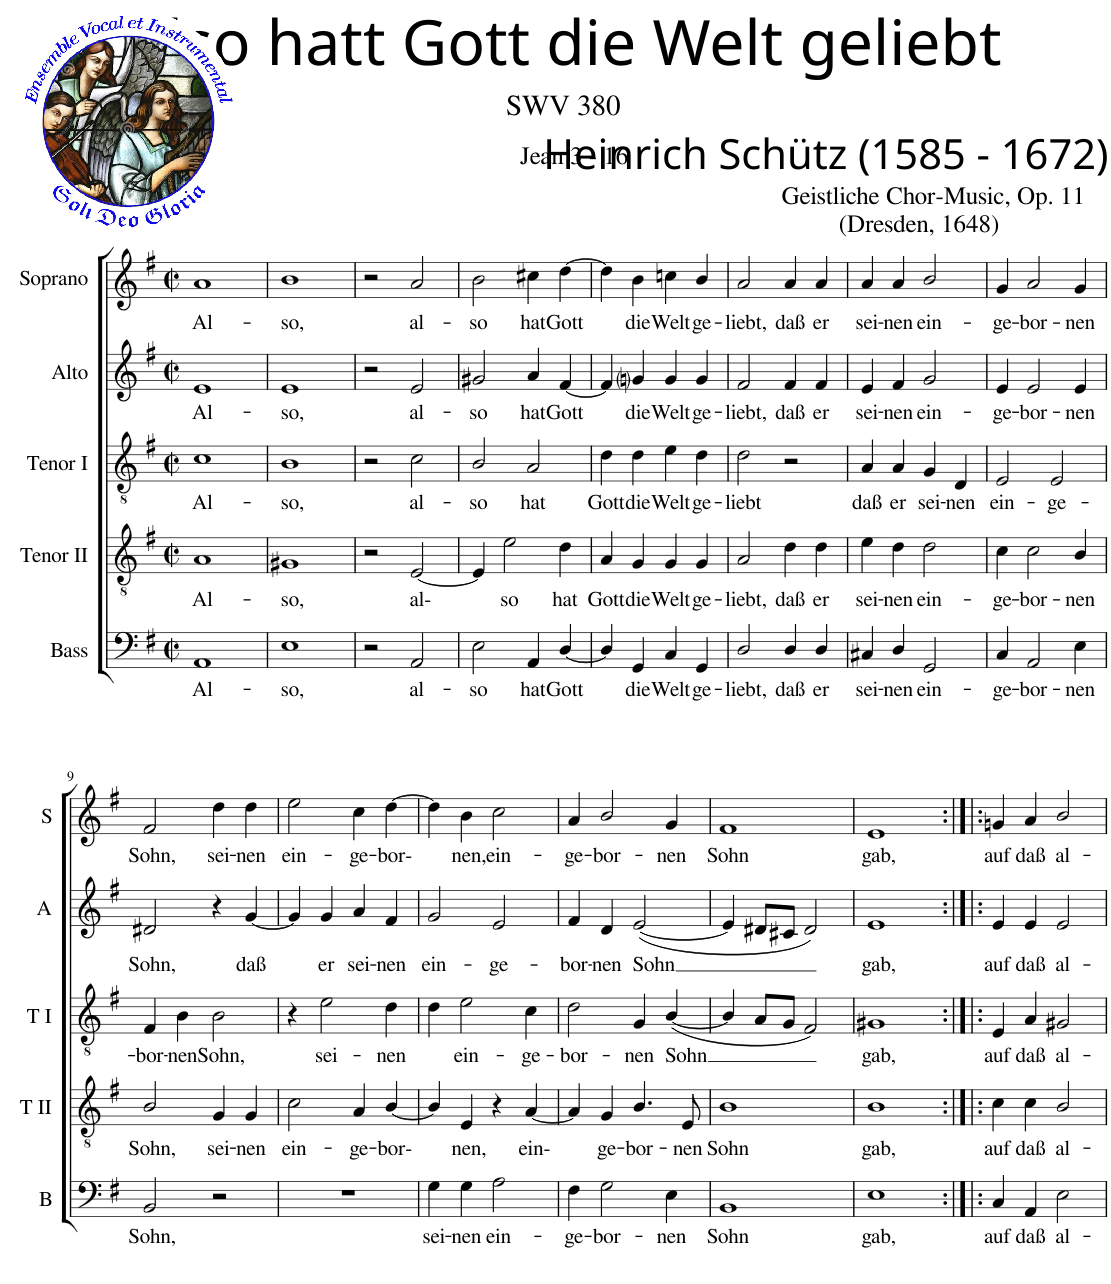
**kern	**text	**kern	**text	**kern	**text	**kern	**text	**kern	**text
*part5	*part5	*part4	*part4	*part3	*part3	*part2	*part2	*part1	*part1
*staff5	*staff5	*staff4	*staff4	*staff3	*staff3	*staff2	*staff2	*staff1	*staff1
*I"Bass	*	*I"Tenor II	*	*I"Tenor I	*	*I"Alto	*	*I"Soprano	*
*I'B	*	*I'T II	*	*I'T I	*	*I'A	*	*I'S	*
*clefF4	*	*clefGv2	*	*clefGv2	*	*clefG2	*	*clefG2	*
*k[f#]	*	*k[f#]	*	*k[f#]	*	*k[f#]	*	*k[f#]	*
*G:	*	*G:	*	*G:	*	*G:	*	*G:	*
*M2/2	*	*M2/2	*	*M2/2	*	*M2/2	*	*M2/2	*
*met(c|)	*	*met(c|)	*	*met(c|)	*	*met(c|)	*	*met(c|)	*
=1	=1	=1	=1	=1	=1	=1	=1	=1	=1
!	!LO:LY:b	!	!LO:LY:b	!	!LO:LY:b	!	!LO:LY:b	!	!LO:LY:b
1AA	Al-	1A	Al-	1c	Al-	1e	Al-	1a	Al-
=2	=2	=2	=2	=2	=2	=2	=2	=2	=2
!	!LO:LY:b	!	!LO:LY:b	!	!LO:LY:b	!	!LO:LY:b	!	!LO:LY:b
1E	-so,	1G#X	-so,	1B	-so,	1e	-so,	1b	-so,
=3	=3	=3	=3	=3	=3	=3	=3	=3	=3
2r	.	2r	.	2r	.	2r	.	2r	.
!	!LO:LY:b	!	!LO:LY:b	!	!LO:LY:b	!	!LO:LY:b	!	!LO:LY:b
2AA/	al-	[2E/	al-	2c\	al-	2e/	al-	2a/	al-
=4	=4	=4	=4	=4	=4	=4	=4	=4	=4
!	!LO:LY:b	!	!	!	!LO:LY:b	!	!LO:LY:b	!	!LO:LY:b
2E\	-so	4E/]	.	2B/	-so	2g#X/	-so	2b\	-so
!	!	!	!LO:LY:b	!	!	!	!	!	!
.	.	2e\	so	.	.	.	.	.	.
!	!LO:LY:b	!	!	!	!LO:LY:b	!	!LO:LY:b	!	!LO:LY:b
4AA/	hat	.	.	2A/	hat	4a/	hat	4cc#X\	hat
!	!LO:LY:b	!	!LO:LY:b	!	!	!	!LO:LY:b	!	!LO:LY:b
[4D/	Gott	4d\	hat	.	.	[4f#/	Gott	[4dd\	Gott
=5	=5	=5	=5	=5	=5	=5	=5	=5	=5
!	!	!	!LO:LY:b	!	!LO:LY:b	!	!	!	!
4D/]	.	4A/	Gott	4d\	Gott	4f#/]	.	4dd\]	.
!	!LO:LY:b	!	!LO:LY:b	!	!LO:LY:b	!	!LO:LY:b	!	!LO:LY:b
4GG/	die	4G/	die	4d\	die	4gni/	die	4b\	die
!	!LO:LY:b	!	!LO:LY:b	!	!LO:LY:b	!	!LO:LY:b	!	!LO:LY:b
4C/	Welt	4G/	Welt	4e\	Welt	4g/	Welt	4ccn\	Welt
!	!LO:LY:b	!	!LO:LY:b	!	!LO:LY:b	!	!LO:LY:b	!	!LO:LY:b
4GG/	ge-	4G/	ge-	4d\	ge-	4g/	ge-	4b/	ge-
=6	=6	=6	=6	=6	=6	=6	=6	=6	=6
!	!LO:LY:b	!	!LO:LY:b	!	!LO:LY:b	!	!LO:LY:b	!	!LO:LY:b
2D/	-liebt,	2A/	-liebt,	2d\	-liebt	2f#/	-liebt,	2a/	-liebt,
!	!LO:LY:b	!	!LO:LY:b	!	!	!	!LO:LY:b	!	!LO:LY:b
4D/	daß	4d\	daß	2r	.	4f#/	daß	4a/	daß
!	!LO:LY:b	!	!LO:LY:b	!	!	!	!LO:LY:b	!	!LO:LY:b
4D/	er	4d\	er	.	.	4f#/	er	4a/	er
=7	=7	=7	=7	=7	=7	=7	=7	=7	=7
!	!LO:LY:b	!	!LO:LY:b	!	!LO:LY:b	!	!LO:LY:b	!	!LO:LY:b
4C#X/	sei-	4e\	sei-	4A/	daß	4e/	sei-	4a/	sei-
!	!LO:LY:b	!	!LO:LY:b	!	!LO:LY:b	!	!LO:LY:b	!	!LO:LY:b
4D/	-nen	4d\	-nen	4A/	er	4f#/	-nen	4a/	-nen
!	!LO:LY:b	!	!LO:LY:b	!	!LO:LY:b	!	!LO:LY:b	!	!LO:LY:b
2GG/	ein-	2d\	ein-	4G/	sei-	2g/	ein-	2b/	ein-
!	!	!	!	!	!LO:LY:b	!	!	!	!
.	.	.	.	4D/	-nen	.	.	.	.
=8	=8	=8	=8	=8	=8	=8	=8	=8	=8
!	!LO:LY:b	!	!LO:LY:b	!	!LO:LY:b	!	!LO:LY:b	!	!LO:LY:b
4C/	-ge-	4c\	-ge-	2E/	ein-	4e/	-ge-	4g/	-ge-
!	!LO:LY:b	!	!LO:LY:b	!	!	!	!LO:LY:b	!	!LO:LY:b
2AA/	-bor-	2c\	-bor-	.	.	2e/	-bor-	2a/	-bor-
!	!	!	!	!	!LO:LY:b	!	!	!	!
.	.	.	.	2E/	-ge-	.	.	.	.
!	!LO:LY:b	!	!LO:LY:b	!	!	!	!LO:LY:b	!	!LO:LY:b
4E\	-nen	4B/	-nen	.	.	4e/	-nen	4g/	-nen
!!LO:LB:g=z
=9	=9	=9	=9	=9	=9	=9	=9	=9	=9
!	!LO:LY:b	!	!LO:LY:b	!	!LO:LY:b	!	!LO:LY:b	!	!LO:LY:b
2BB/	Sohn,	2B/	Sohn,	4F#/	-bor-	2d#X/	Sohn,	2f#/	Sohn,
!	!	!	!	!	!LO:LY:b	!	!	!	!
.	.	.	.	4B\	-nen	.	.	.	.
!	!	!	!LO:LY:b	!	!LO:LY:b	!	!	!	!LO:LY:b
2r	.	4G/	sei-	2B\	Sohn,	4r	.	4dd\	sei-
!	!	!	!LO:LY:b	!	!	!	!LO:LY:b	!	!LO:LY:b
.	.	4G/	-nen	.	.	[4g/	daß	4dd\	-nen
=10	=10	=10	=10	=10	=10	=10	=10	=10	=10
!	!	!	!LO:LY:b	!	!	!	!	!	!LO:LY:b
1r	.	2c\	ein-	4r	.	4g/]	.	2ee\	ein-
!	!	!	!	!	!LO:LY:b	!	!LO:LY:b	!	!
.	.	.	.	2e\	sei-	4g/	er	.	.
!	!	!	!LO:LY:b	!	!	!	!LO:LY:b	!	!LO:LY:b
.	.	4A/	-ge-	.	.	4a/	sei-	4cc\	-ge-
!	!	!	!LO:LY:b	!	!LO:LY:b	!	!LO:LY:b	!	!LO:LY:b
.	.	[4B/	-bor-	4d\	-nen	4f#/	-nen	[4dd\	-bor-
=11	=11	=11	=11	=11	=11	=11	=11	=11	=11
!	!LO:LY:b	!	!	!	!	!	!LO:LY:b	!	!
4G\	sei-	4B/]	.	4d\	.	2g/	ein-	4dd\]	.
!	!LO:LY:b	!	!LO:LY:b	!	!LO:LY:b	!	!	!	!LO:LY:b
4G\	-nen	4E/	nen,	2e\	ein-	.	.	4b\	nen,
!	!LO:LY:b	!	!	!	!	!	!LO:LY:b	!	!LO:LY:b
2A\	ein-	4r	.	.	.	2e/	-ge-	2cc\	ein-
!	!	!	!LO:LY:b	!	!LO:LY:b	!	!	!	!
.	.	[4A/	ein-	4c\	-ge-	.	.	.	.
=12	=12	=12	=12	=12	=12	=12	=12	=12	=12
!	!LO:LY:b	!	!	!	!LO:LY:b	!	!LO:LY:b	!	!LO:LY:b
4F#\	-ge-	4A/]	.	2d\	-bor-	4f#/	-bor-	4a/	-ge-
!	!LO:LY:b	!	!LO:LY:b	!	!	!	!LO:LY:b	!	!LO:LY:b
2G\	-bor-	4G/	ge-	.	.	4d/	-nen	2b/	-bor-
!	!	!	!LO:LY:b	!	!LO:LY:b	!	!LO:LY:b	!	!
.	.	4.B/	-bor-	4G/	-nen	(<[2e/	Sohn	.	.
!	!LO:LY:b	!	!	!	!LO:LY:b	!	!	!	!LO:LY:b
4E\	-nen	.	.	(<[4B/	Sohn	.	.	4g/	-nen
!	!	!	!LO:LY:b	!	!	!	!	!	!
.	.	8E/	-nen	.	.	.	.	.	.
=13	=13	=13	=13	=13	=13	=13	=13	=13	=13
!	!LO:LY:b	!	!LO:LY:b	!	!	!	!	!	!LO:LY:b
1BB	Sohn	1B	Sohn	4B/]	.	4e/]	.	1f#	Sohn
.	.	.	.	8A/L	.	8d#X/L	.	.	.
.	.	.	.	8G/J	.	8c#X/J	.	.	.
.	.	.	.	2F#/)	.	2d#/)	.	.	.
=14	=14	=14	=14	=14	=14	=14	=14	=14	=14
!	!LO:LY:b	!	!LO:LY:b	!	!LO:LY:b	!	!LO:LY:b	!	!LO:LY:b
1E	gab,	1B	gab,	1G#X	gab,	1e	gab,	1e	gab,
=15:|!|:	=15:|!|:	=15:|!|:	=15:|!|:	=15:|!|:	=15:|!|:	=15:|!|:	=15:|!|:	=15:|!|:	=15:|!|:
!	!LO:LY:b	!	!LO:LY:b	!	!LO:LY:b	!	!LO:LY:b	!	!LO:LY:b
4C/	auf	4c\	auf	4E/	auf	4e/	auf	4gn/	auf
!	!LO:LY:b	!	!LO:LY:b	!	!LO:LY:b	!	!LO:LY:b	!	!LO:LY:b
4AA/	daß	4c\	daß	4A/	daß	4e/	daß	4a/	daß
!	!LO:LY:b	!	!LO:LY:b	!	!LO:LY:b	!	!LO:LY:b	!	!LO:LY:b
2E\	al-	2B/	al-	2G#X/	al-	2e/	al-	2b/	al-
=	=	=	=	=	=	=	=	=	=
*-	*-	*-	*-	*-	*-	*-	*-	*-	*-
